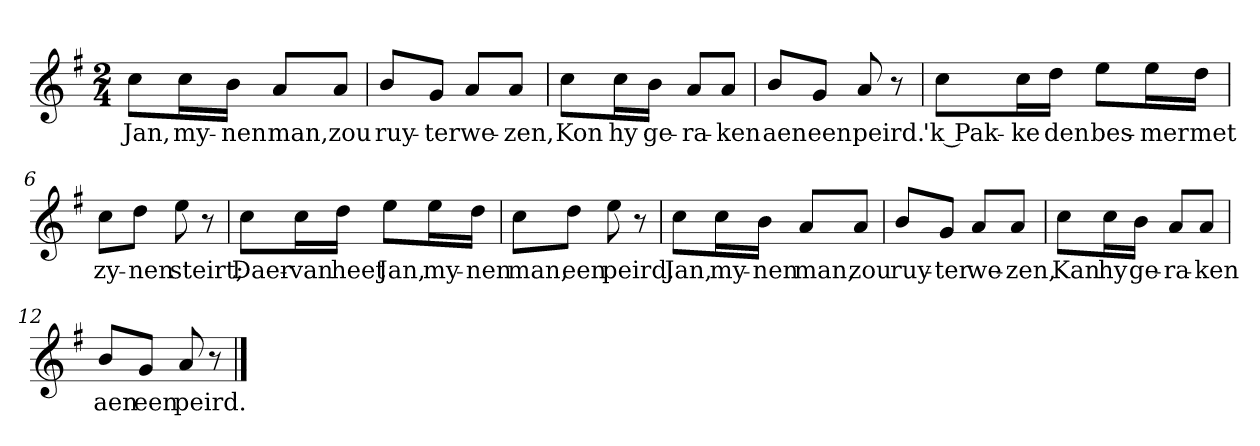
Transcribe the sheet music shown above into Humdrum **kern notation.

**kern	**text
*part1	*part1
*staff1	*staff1
*clefG2	*
*k[f#]	*
*G:	*
*M2/4	*
*MM120	*
=1	=1
8cc\L	Jan,
16cc\L	my-
16b\JJ	-nen
8a/L	man,
8a/J	zou
=2	=2
8b/L	ruy-
8g/J	-ter
8a/L	we-
8a/J	-zen,
=3	=3
8cc\L	Kon
16cc\L	hy
16b\JJ	ge-
8a/L	-ra-
8a/J	-ken
=4	=4
8b/L	aen
8g/J	een
8a	peird.
8r	.
=5	=5
8cc\L	'k Pak-
16cc\L	-ke
16dd\JJ	den
8ee\L	bes-
16ee\L	-mer
16dd\JJ	met
=6	=6
8cc\L	zy-
8dd\J	-nen
8ee	steirt;
8r	.
=7	=7
8cc\L	Daer-
16cc\L	-van
16dd\JJ	heet
8ee\L	Jan,
16ee\L	my-
16dd\JJ	-nen
=8	=8
8cc\L	man,
8dd\J	een
8ee	peird.
8r	.
=9	=9
8cc\L	Jan,
16cc\L	my-
16b\JJ	-nen
8a/L	man,
8a/J	zou
=10	=10
8b/L	ruy-
8g/J	-ter
8a/L	we-
8a/J	-zen,
=11	=11
8cc\L	Kan
16cc\L	hy
16b\JJ	ge-
8a/L	-ra-
8a/J	-ken
=12	=12
8b/L	aen
8g/J	een
8a	peird.
8r	.
==	==
*-	*-
